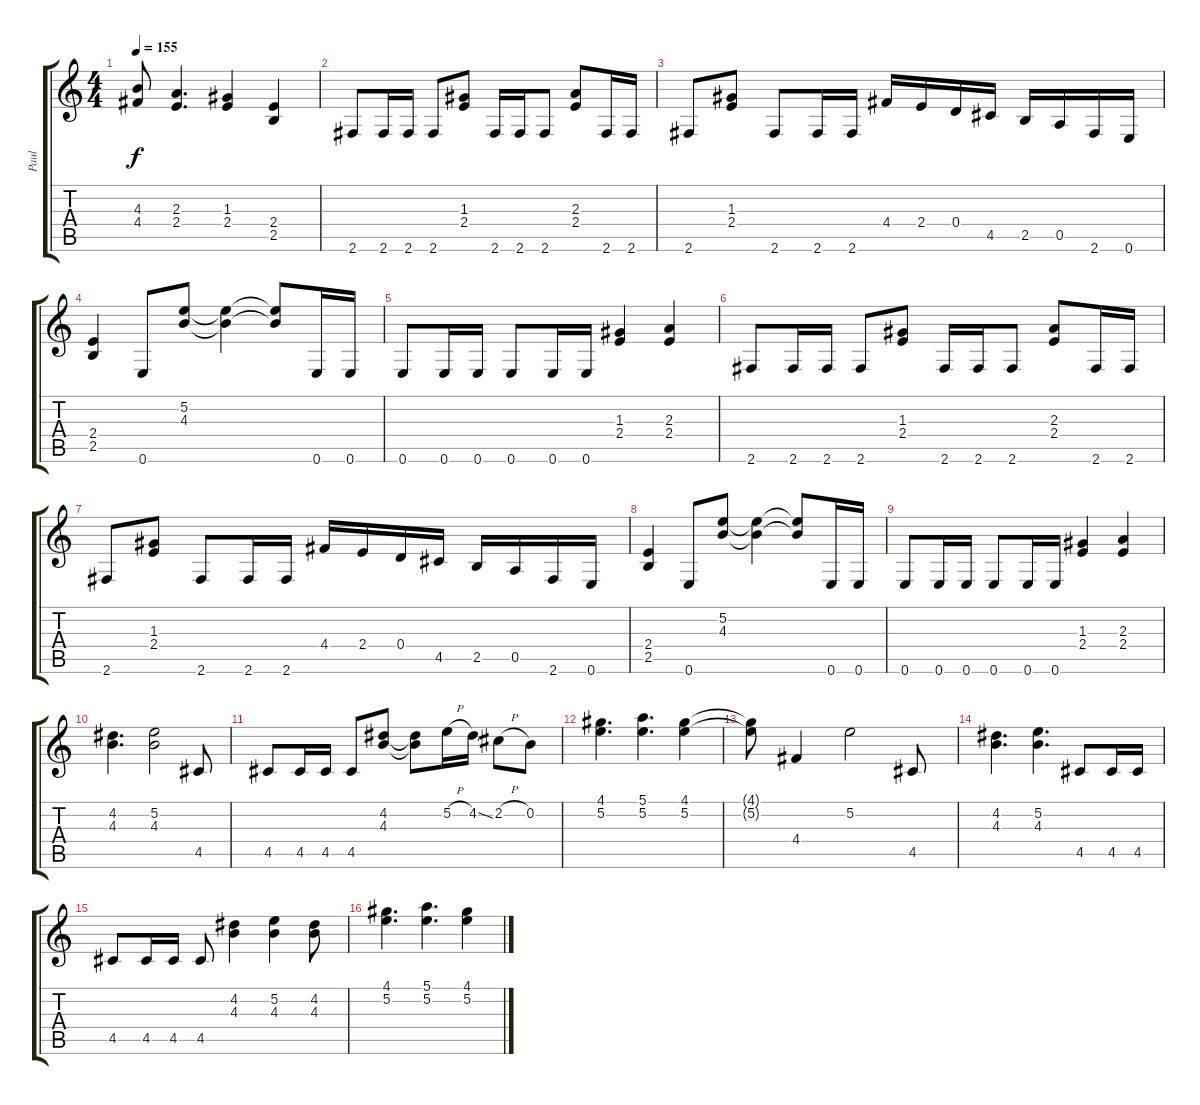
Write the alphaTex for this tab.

\track ("Paul" "Paul") {instrument acousticguitarsteel}
\staff {score tabs}
\tuning (E4 B3 G3 D3 A2 E2) {hide}
\ts (4 4)
\tempo 155
\clef g2
\ks c
(4.3{t} 4.4{t}).8{dy f} (2.3 2.4).4{d} (1.3 2.4).4 (2.4 2.5).4 |
2.6.8 2.6.16 2.6.16 2.6.8 (1.3 2.4).8 2.6.16 2.6.16 2.6.8 (2.3 2.4).8 2.6.16 2.6.16 |
2.6.8 (1.3 2.4).8 2.6.8 2.6.16 2.6.16 4.4.16 2.4.16 0.4.16 4.5.16 2.5.16 0.5.16 2.6.16 0.6.16 |
(2.4 2.5).4 0.6.8 (5.2 4.3).8 (5.2{t} 4.3{t}).4 (5.2{t} 4.3{t}).8 0.6.16 0.6.16 |
0.6.8 0.6.16 0.6.16 0.6.8 0.6.16 0.6.16 (1.3 2.4).4 (2.3 2.4).4 |
2.6.8 2.6.16 2.6.16 2.6.8 (1.3 2.4).8 2.6.16 2.6.16 2.6.8 (2.3 2.4).8 2.6.16 2.6.16 |
2.6.8 (1.3 2.4).8 2.6.8 2.6.16 2.6.16 4.4.16 2.4.16 0.4.16 4.5.16 2.5.16 0.5.16 2.6.16 0.6.16 |
(2.4 2.5).4 0.6.8 (5.2 4.3).8 (5.2{t} 4.3{t}).4 (5.2{t} 4.3{t}).8 0.6.16 0.6.16 |
0.6.8 0.6.16 0.6.16 0.6.8 0.6.16 0.6.16 (1.3 2.4).4 (2.3 2.4).4 |
(4.2 4.3).4{d} (5.2 4.3).2 4.5.8 |
4.5.8 4.5.16 4.5.16 4.5.8 (4.2 4.3).8 (4.2{t} 4.3{t}).8 5.2{h}.16 4.2{ss}.16 2.2{h}.8 0.2.8 |
(4.1 5.2).4{d} (5.1 5.2).4{d} (4.1 5.2).4 |
(4.1{t} 5.2{t}).8 4.4.4 5.2.2 4.5.8 |
(4.2 4.3).4{d} (5.2 4.3).4{d} 4.5.8 4.5.16 4.5.16 |
4.5.8 4.5.16 4.5.16 4.5.8 (4.2 4.3).4 (5.2 4.3).4 (4.2 4.3).8 |
(4.1 5.2).4{d} (5.1 5.2).4{d} (4.1 5.2).4
